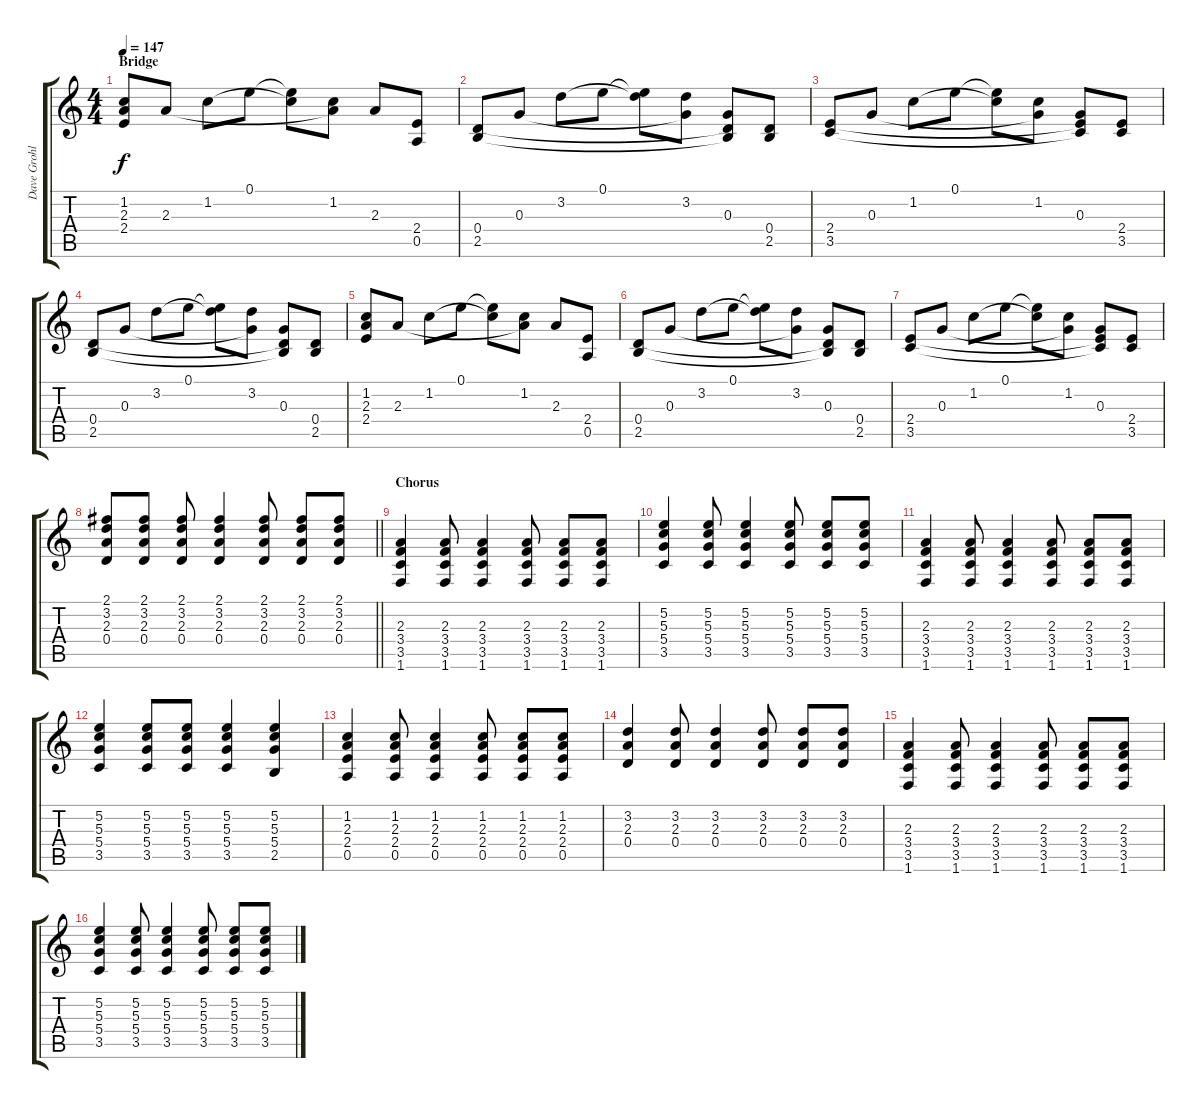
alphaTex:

\track ("Dave Grohl - Rhythm Guitar" "Dave Grohl") {instrument overdrivenguitar}
\staff {score tabs}
\tuning (E4 B3 G3 D3 A2 E2) {hide}
\ts (4 4)
\section ("" "Bridge")
\tempo 147
\clef g2
\ks c
(1.2 2.3 2.4).8{dy f} 2.3.8 1.2.8 0.1.8 (0.1{t} 1.2{t}).8 (1.2 2.3{t}).8 2.3.8 (2.4 0.5).8 |
(0.4 2.5).8 0.3.8 3.2.8 0.1.8 (0.1{t} 3.2{t}).8 (3.2 0.3{t}).8 (0.3 0.4{t} 2.5{t}).8 (0.4 2.5).8 |
(2.4 3.5).8 0.3.8 1.2.8 0.1.8 (0.1{t} 1.2{t}).8 (1.2 0.3{t}).8 (0.3 2.4{t} 3.5{t}).8 (2.4 3.5).8 |
(0.4 2.5).8 0.3.8 3.2.8 0.1.8 (0.1{t} 3.2{t}).8 (3.2 0.3{t}).8 (0.3 0.4{t} 2.5{t}).8 (0.4 2.5).8 |
(1.2 2.3 2.4).8 2.3.8 1.2.8 0.1.8 (0.1{t} 1.2{t}).8 (1.2 2.3{t}).8 2.3.8 (2.4 0.5).8 |
(0.4 2.5).8 0.3.8 3.2.8 0.1.8 (0.1{t} 3.2{t}).8 (3.2 0.3{t}).8 (0.3 0.4{t} 2.5{t}).8 (0.4 2.5).8 |
(2.4 3.5).8 0.3.8 1.2.8 0.1.8 (0.1{t} 1.2{t}).8 (1.2 0.3{t}).8 (0.3 2.4{t} 3.5{t}).8 (2.4 3.5).8 |
\barLineRight lightlight
(2.1 3.2 2.3 0.4).8 (2.1 3.2 2.3 0.4).8 (2.1 3.2 2.3 0.4).8 (2.1 3.2 2.3 0.4).4 (2.1 3.2 2.3 0.4).8 (2.1 3.2 2.3 0.4).8 (2.1 3.2 2.3 0.4).8 |
\section ("" "Chorus")
(2.3 3.4 3.5 1.6).4 (2.3 3.4 3.5 1.6).8 (2.3 3.4 3.5 1.6).4 (2.3 3.4 3.5 1.6).8 (2.3 3.4 3.5 1.6).8 (2.3 3.4 3.5 1.6).8 |
(5.2 5.3 5.4 3.5).4 (5.2 5.3 5.4 3.5).8 (5.2 5.3 5.4 3.5).4 (5.2 5.3 5.4 3.5).8 (5.2 5.3 5.4 3.5).8 (5.2 5.3 5.4 3.5).8 |
(2.3 3.4 3.5 1.6).4 (2.3 3.4 3.5 1.6).8 (2.3 3.4 3.5 1.6).4 (2.3 3.4 3.5 1.6).8 (2.3 3.4 3.5 1.6).8 (2.3 3.4 3.5 1.6).8 |
(5.2 5.3 5.4 3.5).4 (5.2 5.3 5.4 3.5).8 (5.2 5.3 5.4 3.5).8 (5.2 5.3 5.4 3.5).4 (5.2 5.3 5.4 2.5).4 |
(1.2 2.3 2.4 0.5).4 (1.2 2.3 2.4 0.5).8 (1.2 2.3 2.4 0.5).4 (1.2 2.3 2.4 0.5).8 (1.2 2.3 2.4 0.5).8 (1.2 2.3 2.4 0.5).8 |
(3.2 2.3 0.4).4 (3.2 2.3 0.4).8 (3.2 2.3 0.4).4 (3.2 2.3 0.4).8 (3.2 2.3 0.4).8 (3.2 2.3 0.4).8 |
(2.3 3.4 3.5 1.6).4 (2.3 3.4 3.5 1.6).8 (2.3 3.4 3.5 1.6).4 (2.3 3.4 3.5 1.6).8 (2.3 3.4 3.5 1.6).8 (2.3 3.4 3.5 1.6).8 |
(5.2 5.3 5.4 3.5).4 (5.2 5.3 5.4 3.5).8 (5.2 5.3 5.4 3.5).4 (5.2 5.3 5.4 3.5).8 (5.2 5.3 5.4 3.5).8 (5.2 5.3 5.4 3.5).8
